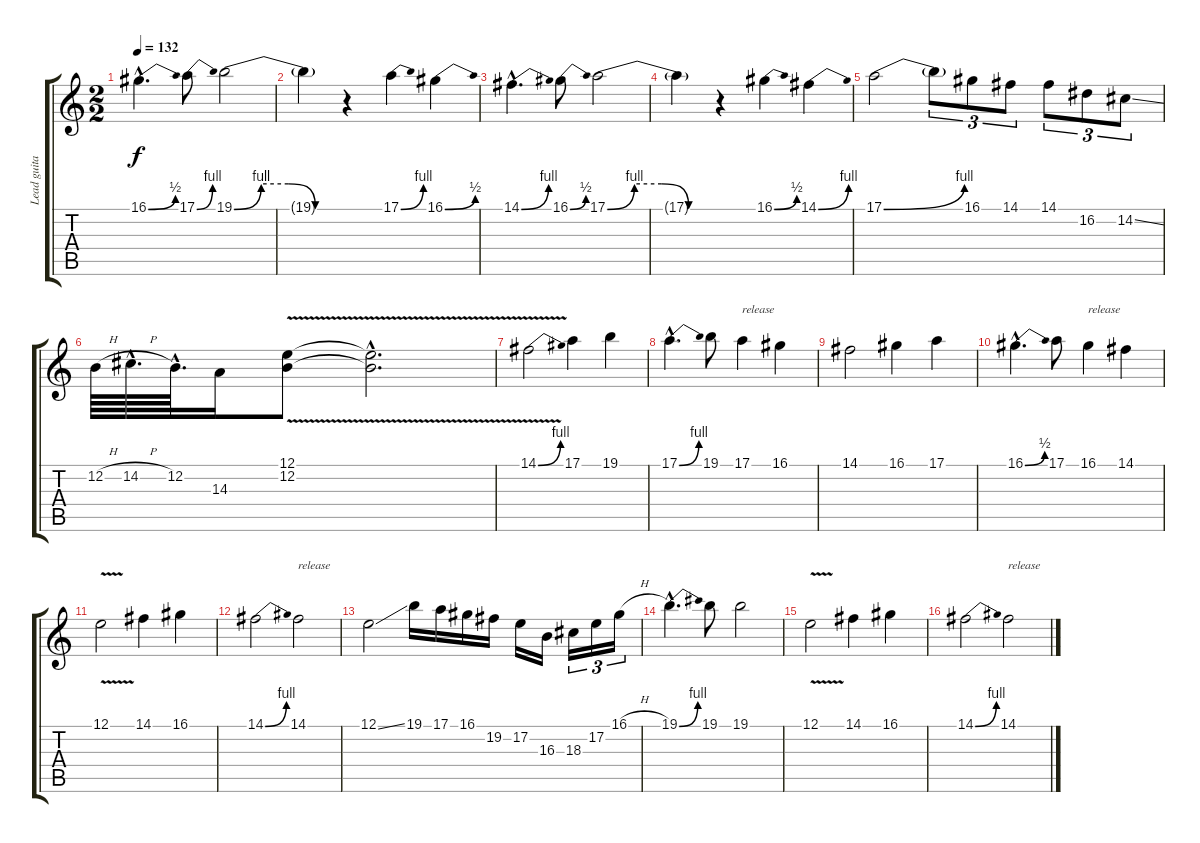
\track ("Lead guitar 1" "Lead guita") {instrument lead1square}
\staff {score tabs}
\tuning (E4 B3 G3 D3 A2 E2) {hide}
\ts (2 2)
\tempo 132
\clef g2
\ks c
16.1{be (bend 0 0 60 2) hac}.4{d dy f} 17.1{be (bend 0 0 60 4)}.8 19.1{be (custom 0 0 15 4 30 4 45 0 60 0)}.2 |
19.1{t}.4 r.4 17.1{be (bend 0 0 60 4)}.4 16.1{be (bend 0 0 60 2)}.4 |
14.1{be (bend 0 0 60 4) hac}.4{d} 16.1{be (bend 0 0 60 2)}.8 17.1{be (custom 0 0 15 4 30 4 45 0 60 0)}.2 |
17.1{t}.4 r.4 16.1{be (bend 0 0 60 2)}.4 14.1{be (bend 0 0 60 4)}.4 |
17.1{be (bend 0 0 60 4)}.2 17.1{t}.8{tu (3 2)} 16.1.8{tu (3 2)} 14.1.8{tu (3 2)} 14.1.8{tu (3 2)} 16.2.8{tu (3 2)} 14.2{ss}.8{tu (3 2)} |
12.2{h}.64 14.2{h hac}.64{d} 12.2{hac}.64{d} 14.3.16 (12.1{v} 12.2{v}).8 (12.1{hac t} 12.2{hac t}).2{d} |
14.1{be (bend 0 0 60 4) v}.2 17.1.4 19.1.4 |
17.1{be (bend 0 0 60 4) hac}.4{d} 19.1.8 17.1.4{txt "release"} 16.1.4 |
14.1.2 16.1.4 17.1.4 |
16.1{be (bend 0 0 60 2) hac}.4{d} 17.1.8 16.1.4{txt "release"} 14.1.4 |
12.1{v}.2 14.1.4 16.1.4 |
14.1{be (bend 0 0 60 4)}.2 14.1.2{txt "release"} |
12.1{ss}.2 19.1.16 17.1.16 16.1.16 19.2.16 17.2.16 16.3.16 18.3.16{tu (3 2)} 17.2.16{tu (3 2)} 16.1{h}.16{tu (3 2)} |
19.1{be (bend 0 0 60 4) hac}.4{d} 19.1.8 19.1.2 |
12.1{v}.2 14.1.4 16.1.4 |
14.1{be (bend 0 0 60 4)}.2 14.1.2{txt "release"}
